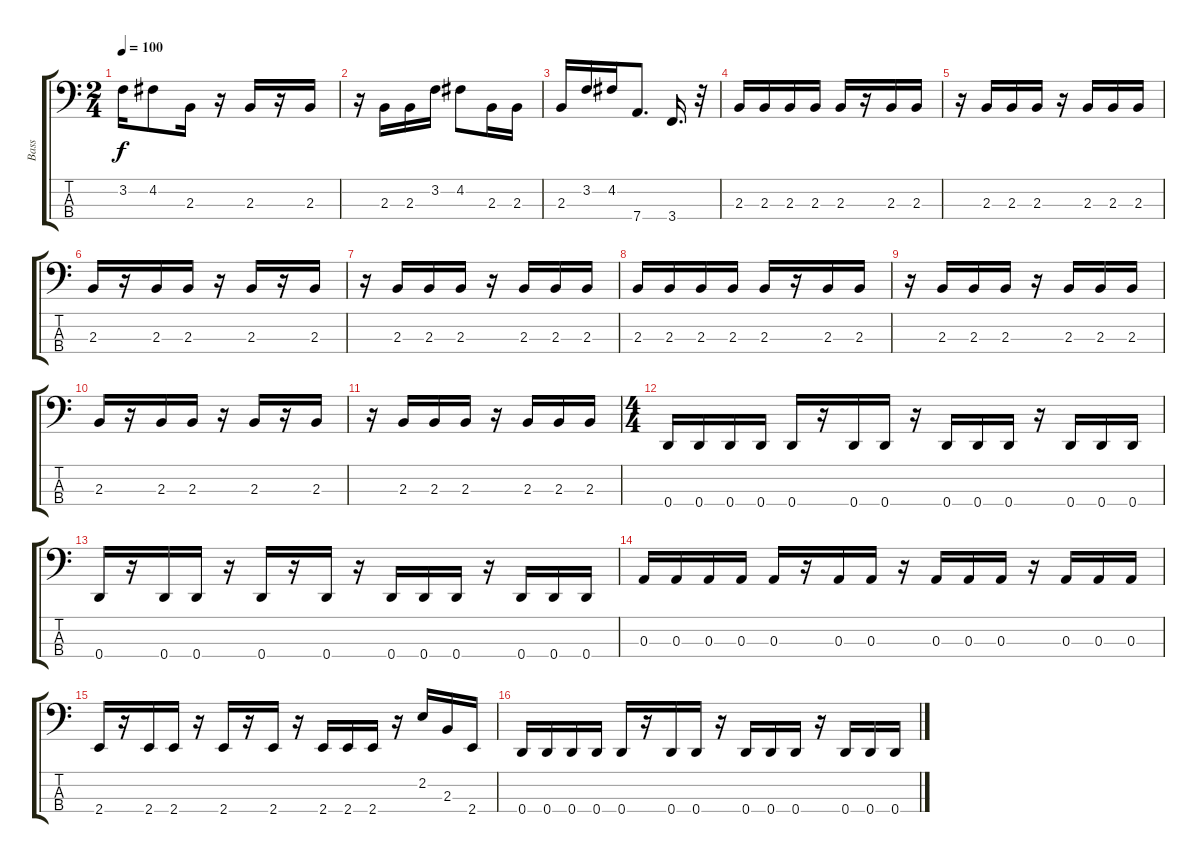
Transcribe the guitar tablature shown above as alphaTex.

\track ("Bass" "Bass") {instrument electricbassfinger}
\staff {score tabs}
\tuning (G2 D2 A1 D1) {hide}
\ts (2 4)
\tempo 100
\clef f4
\ks c
3.2.16{dy f} 4.2.8 2.3.16 r.16 2.3.16 r.16 2.3.16 |
r.16 2.3.16 2.3.16 3.2.16 4.2.8 2.3.16 2.3.16 |
2.3.16 3.2.16 4.2.16 7.4.8{d} 3.4.16{d} r.32 |
2.3.16 2.3.16 2.3.16 2.3.16 2.3.16 r.16 2.3.16 2.3.16 |
r.16 2.3.16 2.3.16 2.3.16 r.16 2.3.16 2.3.16 2.3.16 |
2.3.16 r.16 2.3.16 2.3.16 r.16 2.3.16 r.16 2.3.16 |
r.16 2.3.16 2.3.16 2.3.16 r.16 2.3.16 2.3.16 2.3.16 |
2.3.16 2.3.16 2.3.16 2.3.16 2.3.16 r.16 2.3.16 2.3.16 |
r.16 2.3.16 2.3.16 2.3.16 r.16 2.3.16 2.3.16 2.3.16 |
2.3.16 r.16 2.3.16 2.3.16 r.16 2.3.16 r.16 2.3.16 |
r.16 2.3.16 2.3.16 2.3.16 r.16 2.3.16 2.3.16 2.3.16 |
\ts (4 4)
0.4.16 0.4.16 0.4.16 0.4.16 0.4.16 r.16 0.4.16 0.4.16 r.16 0.4.16 0.4.16 0.4.16 r.16 0.4.16 0.4.16 0.4.16 |
0.4.16 r.16 0.4.16 0.4.16 r.16 0.4.16 r.16 0.4.16 r.16 0.4.16 0.4.16 0.4.16 r.16 0.4.16 0.4.16 0.4.16 |
0.3.16 0.3.16 0.3.16 0.3.16 0.3.16 r.16 0.3.16 0.3.16 r.16 0.3.16 0.3.16 0.3.16 r.16 0.3.16 0.3.16 0.3.16 |
2.4.16 r.16 2.4.16 2.4.16 r.16 2.4.16 r.16 2.4.16 r.16 2.4.16 2.4.16 2.4.16 r.16 2.2.16 2.3.16 2.4.16 |
0.4.16 0.4.16 0.4.16 0.4.16 0.4.16 r.16 0.4.16 0.4.16 r.16 0.4.16 0.4.16 0.4.16 r.16 0.4.16 0.4.16 0.4.16
